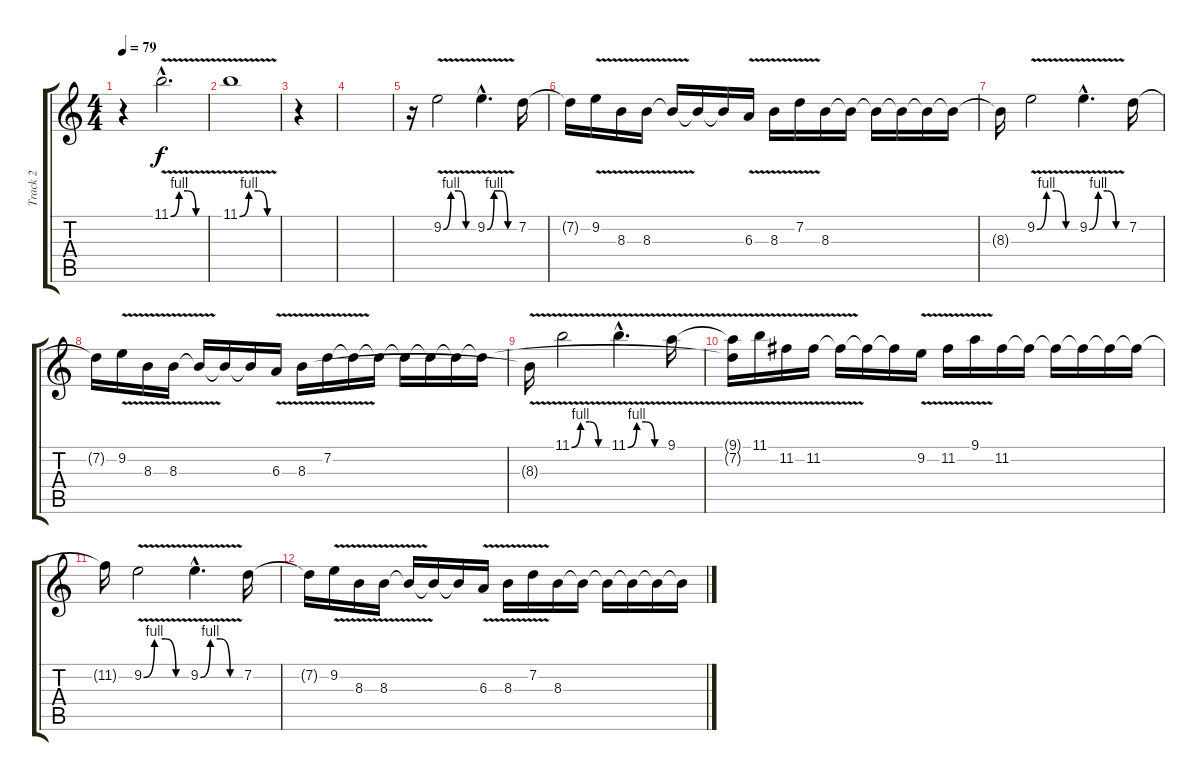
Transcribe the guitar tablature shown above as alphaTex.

\track ("Track 2" "Track 2") {instrument overdrivenguitar}
\staff {score tabs}
\tuning (C4 G3 Eb3 Bb2 F2 C2) {hide}
\ts (4 4)
\tempo 79
\clef g2
\ks c
r.4{dy f} 11.1{be (custom 0 0 15 4 30 4 45 0 60 0) v hac}.2{d} |
11.1{be (custom 0 0 15 4 30 4 45 0 60 0) v}.1 |
r.4 |
|
r.16 9.2{be (custom 0 0 15 4 30 4 45 0 60 0) v}.2 9.2{be (custom 0 0 15 4 30 4 45 0 60 0) v hac}.4{d} 7.2.16 |
7.2{t}.16 9.2{v}.16 8.3{v}.16 8.3{v}.16 8.3{t}.16 8.3{t}.16 8.3{t}.16 6.3{v}.16 8.3{v}.16 7.2{v}.16 8.3.16 8.3{t}.16 8.3{t}.16 8.3{t}.16 8.3{t}.16 8.3{t}.16 |
8.3{t}.16 9.2{be (custom 0 0 15 4 30 4 45 0 60 0) v}.2 9.2{be (custom 0 0 15 4 30 4 45 0 60 0) v hac}.4{d} 7.2.16 |
7.2{t}.16 9.2{v}.16 8.3{v}.16 8.3{v}.16 8.3{t}.16 8.3{t}.16 8.3{t}.16 6.3{v}.16 8.3{v}.16 7.2{v}.16 7.2{t}.16 7.2{t}.16 7.2{t}.16 7.2{t}.16 7.2{t}.16 7.2{t}.16 |
8.3{t}.16 11.1{be (custom 0 0 15 4 30 4 45 0 60 0) v}.2 11.1{be (custom 0 0 15 4 30 4 45 0 60 0) v hac}.4{d} 9.1{v}.16 |
(9.1{t} 7.2{t}).16 11.1{v}.16 11.2{v}.16 11.2{v}.16 11.2{t}.16 11.2{t}.16 11.2{t}.16 9.2{v}.16 11.2{v}.16 9.1{v}.16 11.2.16 11.2{t}.16 11.2{t}.16 11.2{t}.16 11.2{t}.16 11.2{t}.16 |
11.2{t}.16 9.2{be (custom 0 0 15 4 30 4 45 0 60 0) v}.2 9.2{be (custom 0 0 15 4 30 4 45 0 60 0) v hac}.4{d} 7.2.16 |
7.2{t}.16 9.2{v}.16 8.3{v}.16 8.3{v}.16 8.3{t}.16 8.3{t}.16 8.3{t}.16 6.3{v}.16 8.3{v}.16 7.2{v}.16 8.3.16 8.3{t}.16 8.3{t}.16 8.3{t}.16 8.3{t}.16 8.3{t}.16
